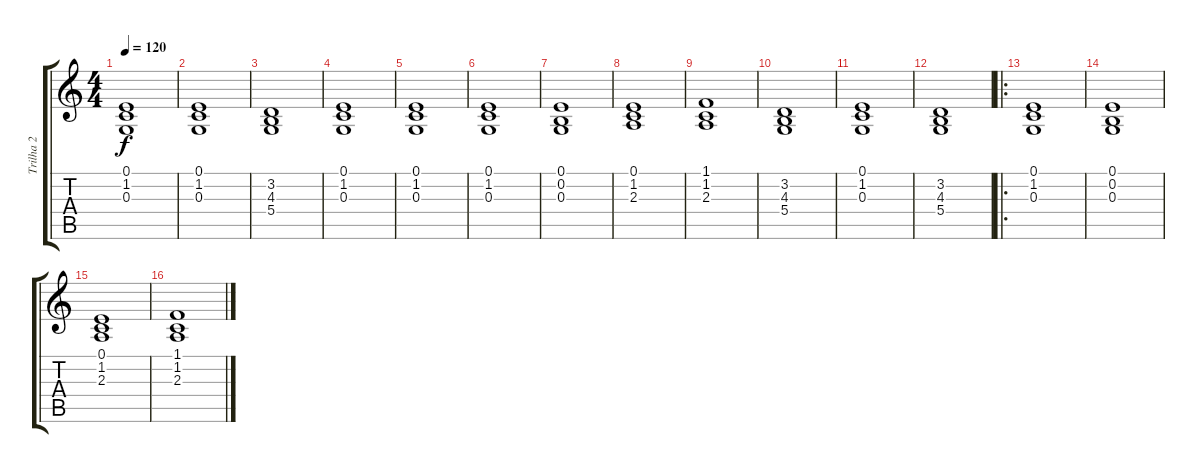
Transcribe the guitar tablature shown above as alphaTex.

\track ("Trilha 2" "Trilha 2") {instrument acousticgrandpiano}
\staff {score tabs}
\tuning (E4 B3 G3 D3 A2 E2) {hide}
\ts (4 4)
\tempo 120
\clef g2
\ks c
(0.1 1.2 0.3).1{dy f instrument acousticgrandpiano} |
(0.1 1.2 0.3).1 |
(3.2 4.3 5.4).1 |
(0.1 1.2 0.3).1 |
(0.1 1.2 0.3).1 |
(0.1 1.2 0.3).1 |
(0.1 0.2 0.3).1 |
(0.1 1.2 2.3).1 |
(1.1 1.2 2.3).1 |
(3.2 4.3 5.4).1 |
(0.1 1.2 0.3).1 |
(3.2 4.3 5.4).1 |
\ro
(0.1 1.2 0.3).1 |
(0.1 0.2 0.3).1 |
(0.1 1.2 2.3).1 |
(1.1 1.2 2.3).1
